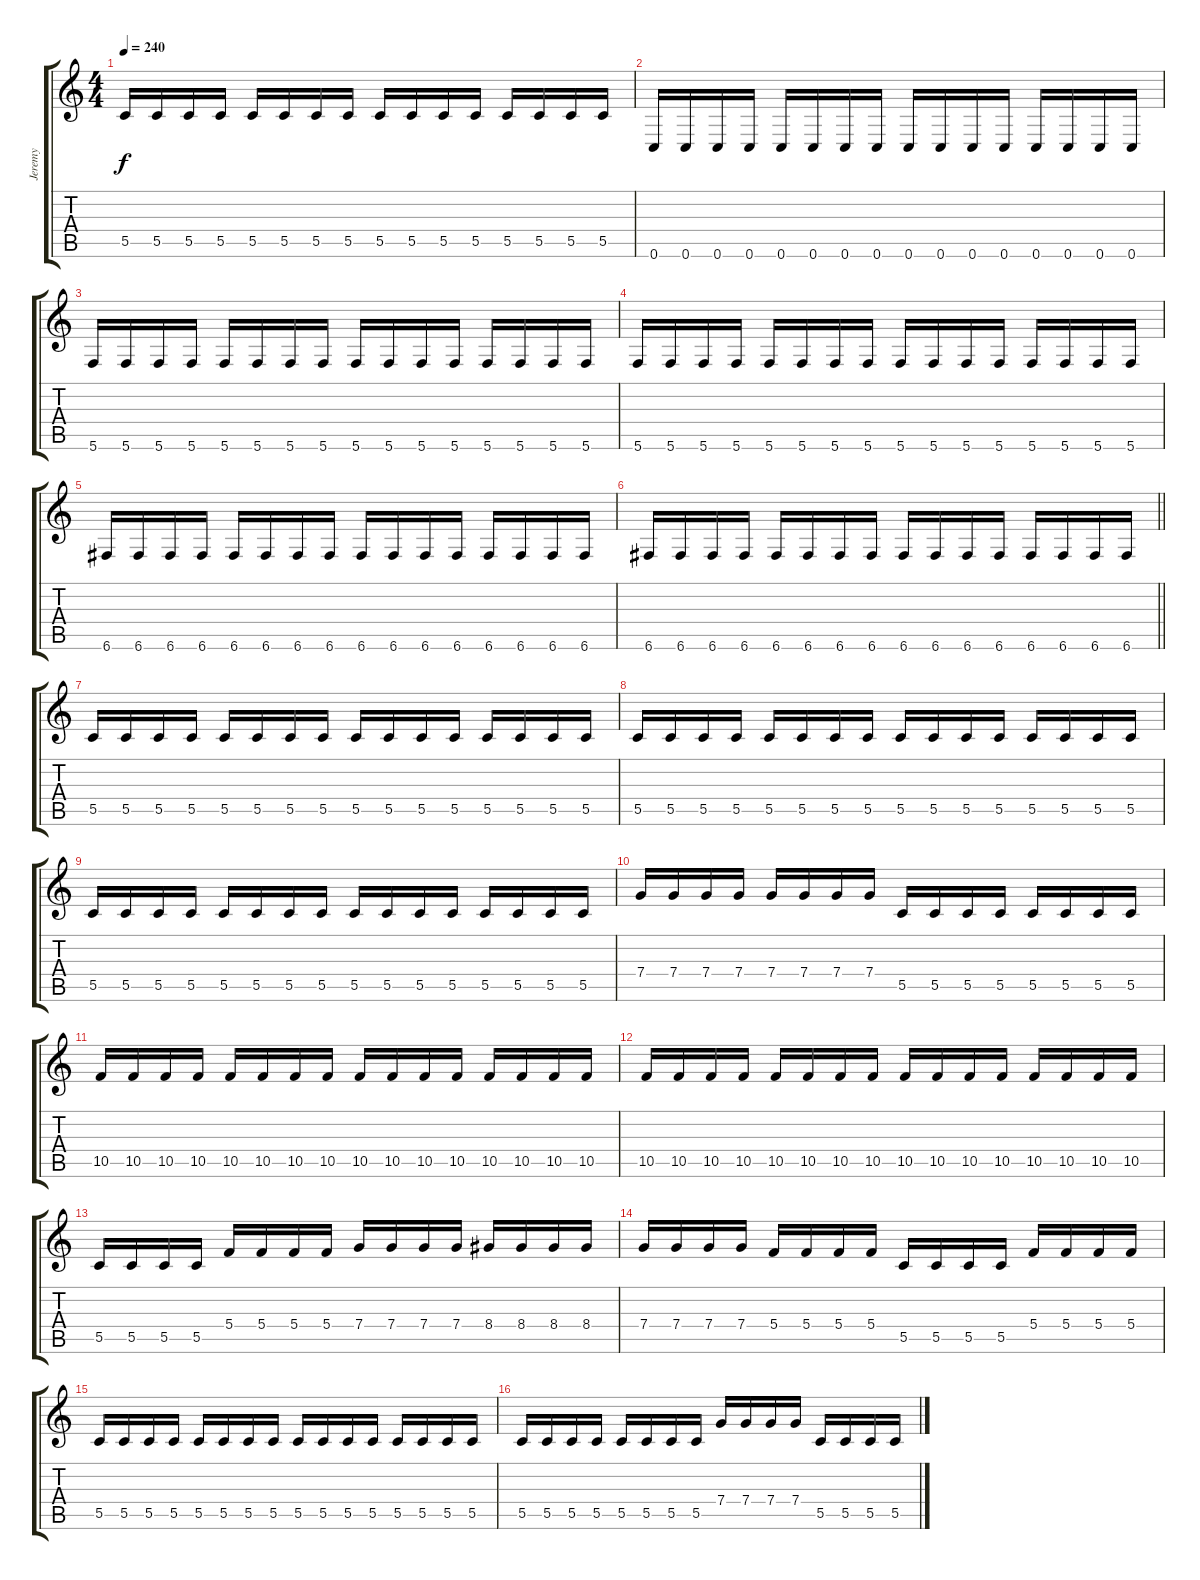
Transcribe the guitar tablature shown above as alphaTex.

\track ("Jeremy" "Jeremy") {instrument electricbasspick}
\staff {score tabs}
\tuning (D4 A3 F3 C3 G2 C2) {hide}
\ts (4 4)
\tempo 240
\clef g2
\ks c
5.5.16{dy f} 5.5.16 5.5.16 5.5.16 5.5.16 5.5.16 5.5.16 5.5.16 5.5.16 5.5.16 5.5.16 5.5.16 5.5.16 5.5.16 5.5.16 5.5.16 |
0.6.16 0.6.16 0.6.16 0.6.16 0.6.16 0.6.16 0.6.16 0.6.16 0.6.16 0.6.16 0.6.16 0.6.16 0.6.16 0.6.16 0.6.16 0.6.16 |
5.6.16 5.6.16 5.6.16 5.6.16 5.6.16 5.6.16 5.6.16 5.6.16 5.6.16 5.6.16 5.6.16 5.6.16 5.6.16 5.6.16 5.6.16 5.6.16 |
5.6.16 5.6.16 5.6.16 5.6.16 5.6.16 5.6.16 5.6.16 5.6.16 5.6.16 5.6.16 5.6.16 5.6.16 5.6.16 5.6.16 5.6.16 5.6.16 |
6.6.16 6.6.16 6.6.16 6.6.16 6.6.16 6.6.16 6.6.16 6.6.16 6.6.16 6.6.16 6.6.16 6.6.16 6.6.16 6.6.16 6.6.16 6.6.16 |
\barLineRight lightlight
6.6.16 6.6.16 6.6.16 6.6.16 6.6.16 6.6.16 6.6.16 6.6.16 6.6.16 6.6.16 6.6.16 6.6.16 6.6.16 6.6.16 6.6.16 6.6.16 |
5.5.16 5.5.16 5.5.16 5.5.16 5.5.16 5.5.16 5.5.16 5.5.16 5.5.16 5.5.16 5.5.16 5.5.16 5.5.16 5.5.16 5.5.16 5.5.16 |
5.5.16 5.5.16 5.5.16 5.5.16 5.5.16 5.5.16 5.5.16 5.5.16 5.5.16 5.5.16 5.5.16 5.5.16 5.5.16 5.5.16 5.5.16 5.5.16 |
5.5.16 5.5.16 5.5.16 5.5.16 5.5.16 5.5.16 5.5.16 5.5.16 5.5.16 5.5.16 5.5.16 5.5.16 5.5.16 5.5.16 5.5.16 5.5.16 |
7.4.16 7.4.16 7.4.16 7.4.16 7.4.16 7.4.16 7.4.16 7.4.16 5.5.16 5.5.16 5.5.16 5.5.16 5.5.16 5.5.16 5.5.16 5.5.16 |
10.5.16 10.5.16 10.5.16 10.5.16 10.5.16 10.5.16 10.5.16 10.5.16 10.5.16 10.5.16 10.5.16 10.5.16 10.5.16 10.5.16 10.5.16 10.5.16 |
10.5.16 10.5.16 10.5.16 10.5.16 10.5.16 10.5.16 10.5.16 10.5.16 10.5.16 10.5.16 10.5.16 10.5.16 10.5.16 10.5.16 10.5.16 10.5.16 |
5.5.16 5.5.16 5.5.16 5.5.16 5.4.16 5.4.16 5.4.16 5.4.16 7.4.16 7.4.16 7.4.16 7.4.16 8.4.16 8.4.16 8.4.16 8.4.16 |
7.4.16 7.4.16 7.4.16 7.4.16 5.4.16 5.4.16 5.4.16 5.4.16 5.5.16 5.5.16 5.5.16 5.5.16 5.4.16 5.4.16 5.4.16 5.4.16 |
5.5.16 5.5.16 5.5.16 5.5.16 5.5.16 5.5.16 5.5.16 5.5.16 5.5.16 5.5.16 5.5.16 5.5.16 5.5.16 5.5.16 5.5.16 5.5.16 |
5.5.16 5.5.16 5.5.16 5.5.16 5.5.16 5.5.16 5.5.16 5.5.16 7.4.16 7.4.16 7.4.16 7.4.16 5.5.16 5.5.16 5.5.16 5.5.16
